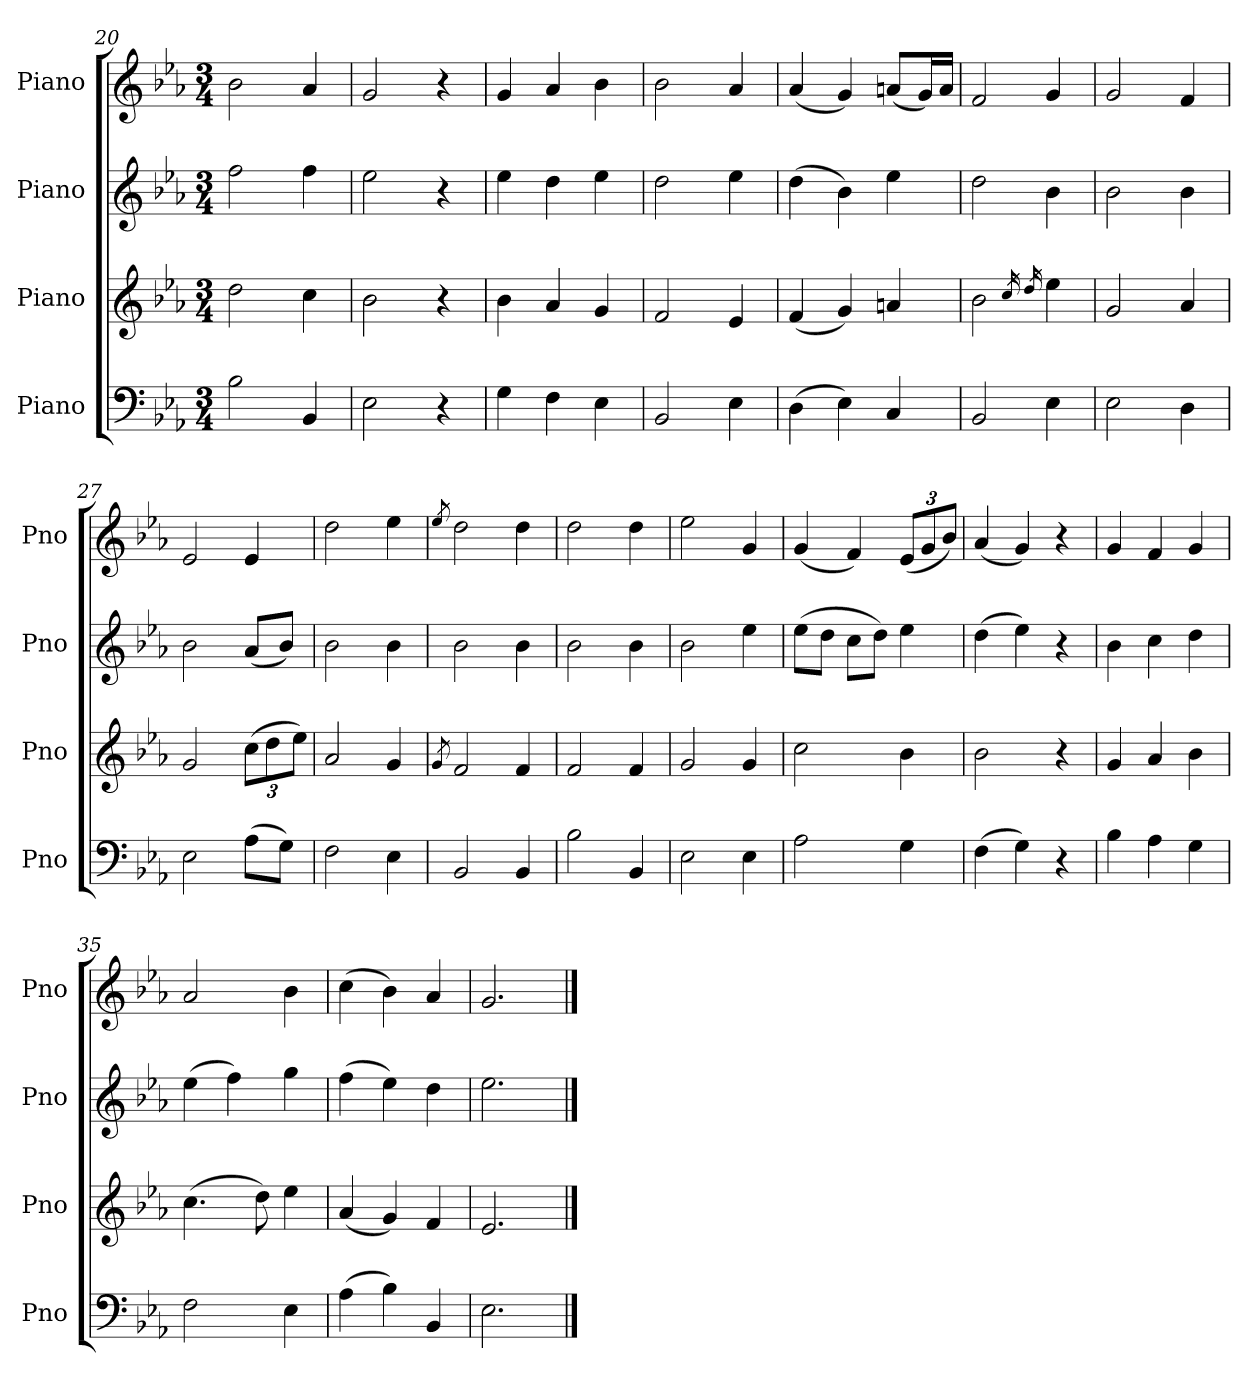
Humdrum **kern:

**kern	**kern	**kern	**kern
*part4	*part3	*part2	*part1
*staff4	*staff3	*staff2	*staff1
*I"Piano	*I"Piano	*I"Piano	*I"Piano
*I'Pno	*I'Pno	*I'Pno	*I'Pno
*clefF4	*clefG2	*clefG2	*clefG2
*k[b-e-a-]	*k[b-e-a-]	*k[b-e-a-]	*k[b-e-a-]
*M3/4	*M3/4	*M3/4	*M3/4
=20	=20	=20	=20
2B-\	2dd\	2ff\	2b-\
4BB-/	4cc\	4ff\	4a-/
=21	=21	=21	=21
2E-\	2b-\	2ee-\	2g/
4r	4r	4r	4r
=22	=22	=22	=22
4G\	4b-\	4ee-\	4g/
4F\	4a-/	4dd\	4a-/
4E-\	4g/	4ee-\	4b-\
=23	=23	=23	=23
2BB-/	2f/	2dd\	2b-\
4E-\	4e-/	4ee-\	4a-/
=24	=24	=24	=24
(>4D\	(<4f/	(>4dd\	(<4a-/
4E-\)	4g/)	4b-\)	4g/)
4C/	4an/	4ee-\	(<8an/L
.	.	.	16g/L)
.	.	.	16a/JJ
=25	=25	=25	=25
2BB-/	2b-\	2dd\	2f/
.	16qcc/	.	.
.	16qdd/	.	.
4E-\	4ee-\	4b-\	4g/
=26	=26	=26	=26
2E-\	2g/	2b-\	2g/
4D\	4a-/	4b-\	4f/
!!LO:LB:g=z
=27	=27	=27	=27
2E-\	2g/	2b-\	2e-/
*	*Xbrackettup	*	*
(>8A-\L	(>12cc\L	(<8a-/L	4e-/
.	12dd\	.	.
8G\J)	.	8b-/J)	.
.	12ee-\J)	.	.
=28	=28	=28	=28
2F\	2a-/	2b-\	2dd\
4E-\	4g/	4b-\	4ee-\
=29	=29	=29	=29
.	8qg/	.	8qee-/
2BB-/	2f/	2b-\	2dd\
4BB-/	4f/	4b-\	4dd\
=30	=30	=30	=30
2B-\	2f/	2b-\	2dd\
4BB-/	4f/	4b-\	4dd\
=31	=31	=31	=31
2E-\	2g/	2b-\	2ee-\
4E-\	4g/	4ee-\	4g/
=32	=32	=32	=32
2A-\	2cc\	(>8ee-\L	(<4g/
.	.	8dd\J	.
.	.	8cc\L	4f/)
.	.	8dd\J)	.
*	*	*	*Xbrackettup
4G\	4b-\	4ee-\	(<12e-/L
.	.	.	12g/
.	.	.	12b-/J)
=33	=33	=33	=33
(>4F\	2b-\	(>4dd\	(<4a-/
4G\)	.	4ee-\)	4g/)
4r	4r	4r	4r
=34	=34	=34	=34
4B-\	4g/	4b-\	4g/
4A-\	4a-/	4cc\	4f/
4G\	4b-\	4dd\	4g/
=35	=35	=35	=35
2F\	(>4.cc\	(>4ee-\	2a-/
.	.	4ff\)	.
.	8dd\)	.	.
4E-\	4ee-\	4gg\	4b-\
=36	=36	=36	=36
(>4A-\	(<4a-/	(>4ff\	(>4cc\
4B-\)	4g/)	4ee-\)	4b-\)
4BB-/	4f/	4dd\	4a-/
=37	=37	=37	=37
2.E-\	2.e-/	2.ee-\	2.g/
==	==	==	==
*-	*-	*-	*-
